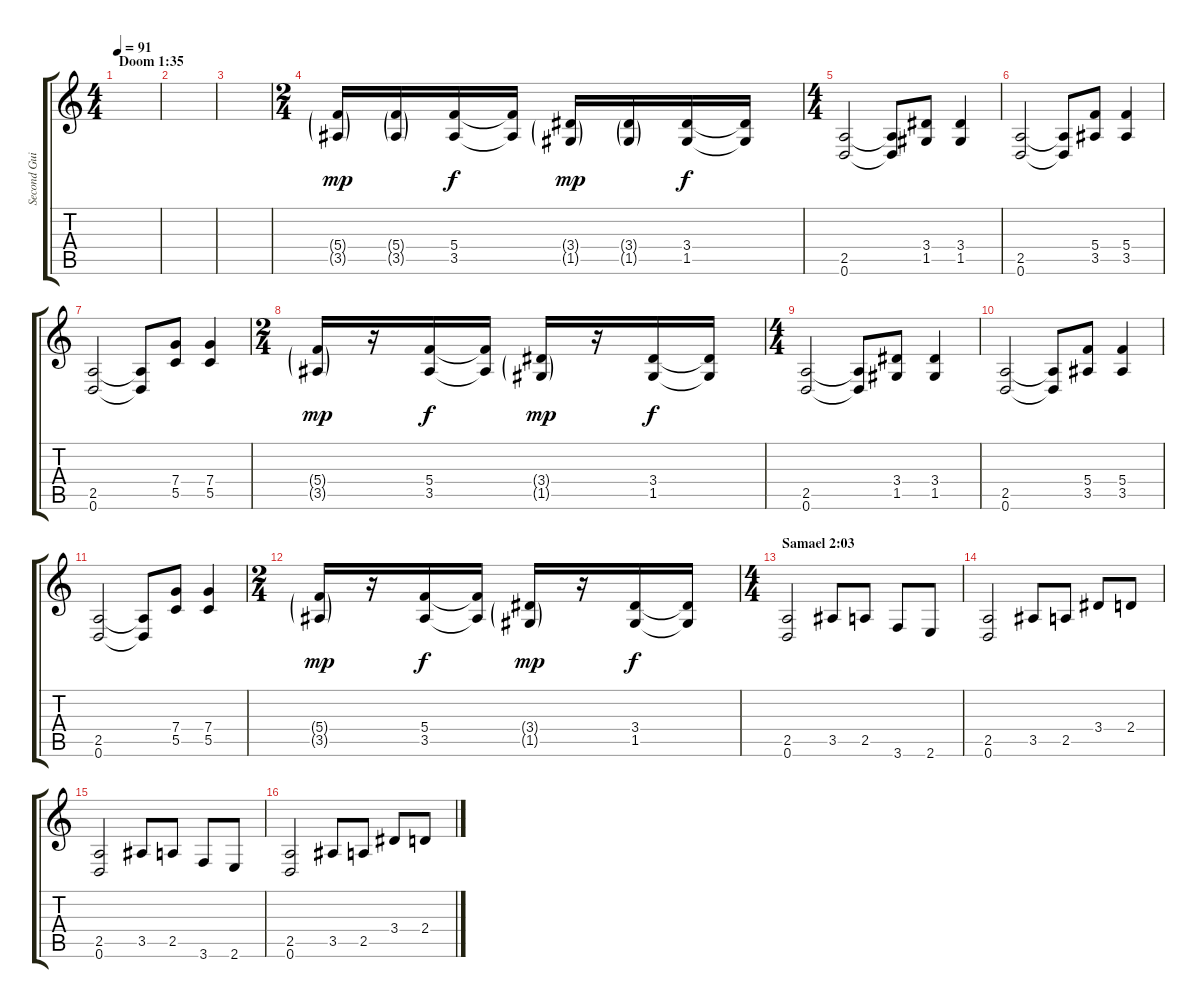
\track ("Second Guitar" "Second Gui") {instrument overdrivenguitar}
\staff {score tabs}
\tuning (D4 A3 F3 C3 G2 D2) {hide}
\ts (4 4)
\section ("" "Doom 1:35")
\tempo 91
\clef g2
\ks c
|
|
|
\ts (2 4)
(5.4{g} 3.5{g}).16{dy mp} (5.4{g} 3.5{g}).16 (5.4 3.5).16{dy f} (5.4{t} 3.5{t}).16 (3.4{g} 1.5{g}).16{dy mp} (3.4{g} 1.5{g}).16 (3.4 1.5).16{dy f} (3.4{t} 1.5{t}).16 |
\ts (4 4)
(2.5 0.6).2 (2.5{t} 0.6{t}).8 (3.4 1.5).8 (3.4 1.5).4 |
(2.5 0.6).2 (2.5{t} 0.6{t}).8 (5.4 3.5).8 (5.4 3.5).4 |
(2.5 0.6).2 (2.5{t} 0.6{t}).8 (7.4 5.5).8 (7.4 5.5).4 |
\ts (2 4)
(5.4{g} 3.5{g}).16{dy mp} r.16 (5.4 3.5).16{dy f} (5.4{t} 3.5{t}).16 (3.4{g} 1.5{g}).16{dy mp} r.16 (3.4 1.5).16{dy f} (3.4{t} 1.5{t}).16 |
\ts (4 4)
(2.5 0.6).2 (2.5{t} 0.6{t}).8 (3.4 1.5).8 (3.4 1.5).4 |
(2.5 0.6).2 (2.5{t} 0.6{t}).8 (5.4 3.5).8 (5.4 3.5).4 |
(2.5 0.6).2 (2.5{t} 0.6{t}).8 (7.4 5.5).8 (7.4 5.5).4 |
\ts (2 4)
(5.4{g} 3.5{g}).16{dy mp} r.16 (5.4 3.5).16{dy f} (5.4{t} 3.5{t}).16 (3.4{g} 1.5{g}).16{dy mp} r.16 (3.4 1.5).16{dy f} (3.4{t} 1.5{t}).16 |
\ts (4 4)
\section ("" "Samael 2:03")
(2.5 0.6).2 3.5.8 2.5.8 3.6.8 2.6.8 |
(2.5 0.6).2 3.5.8 2.5.8 3.4.8 2.4.8 |
(2.5 0.6).2 3.5.8 2.5.8 3.6.8 2.6.8 |
(2.5 0.6).2 3.5.8 2.5.8 3.4.8 2.4.8
